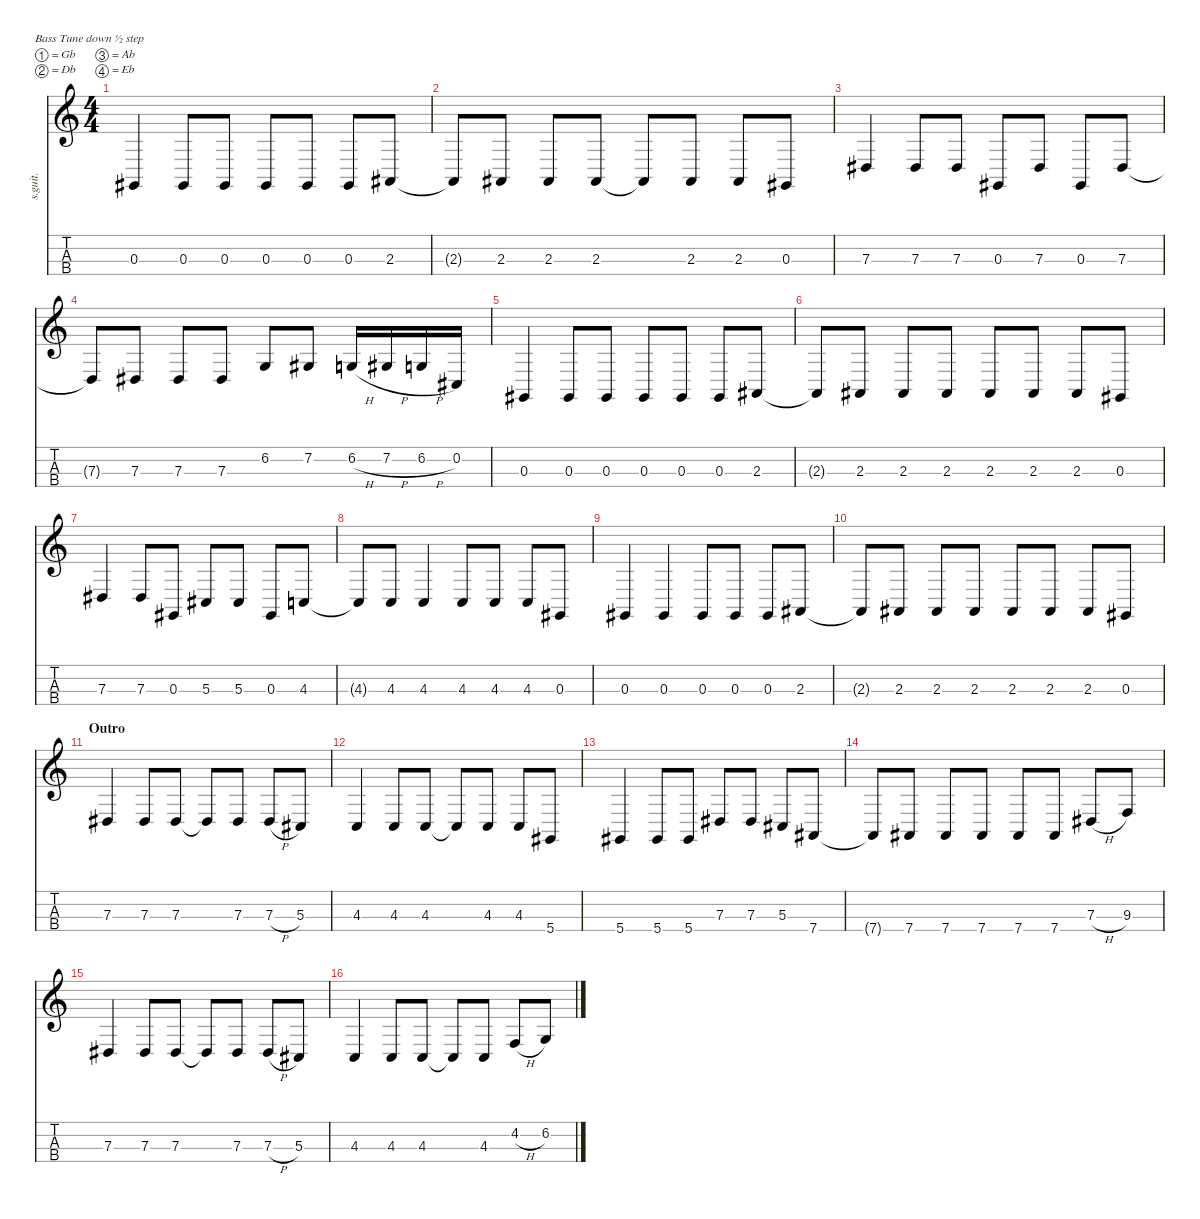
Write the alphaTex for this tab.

\defaultSystemsLayout 4
\hideDynamics
\bracketExtendMode nobrackets
\track ("Mike Dirnt" "s.guit.") {instrument electricbasspick}
\staff {score tabs}
\tuning (Gb2 Db2 Ab1 Eb1)
\ts (4 4)
\tempo (175 hide)
\clef g2
\ks c
0.3{acc #}.4{lyrics (0 "") lyrics (1 "") lyrics (2 "") lyrics (3 "") lyrics (4 "") dy fff} 0.3{acc #}.8{lyrics (0 "") lyrics (1 "") lyrics (2 "") lyrics (3 "") lyrics (4 "")} 0.3{acc #}.8{lyrics (0 "") lyrics (1 "") lyrics (2 "") lyrics (3 "") lyrics (4 "")} 0.3{acc #}.8{lyrics (0 "") lyrics (1 "") lyrics (2 "") lyrics (3 "") lyrics (4 "")} 0.3{acc #}.8{lyrics (0 "") lyrics (1 "") lyrics (2 "") lyrics (3 "") lyrics (4 "")} 0.3{acc #}.8{lyrics (0 "") lyrics (1 "") lyrics (2 "") lyrics (3 "") lyrics (4 "")} 2.3{acc #}.8{lyrics (0 "") lyrics (1 "") lyrics (2 "") lyrics (3 "") lyrics (4 "")} |
2.3{t acc #}.8{lyrics (0 "") lyrics (1 "") lyrics (2 "") lyrics (3 "") lyrics (4 "") dy f} 2.3{acc #}.8{lyrics (0 "") lyrics (1 "") lyrics (2 "") lyrics (3 "") lyrics (4 "") dy fff} 2.3{acc #}.8{lyrics (0 "") lyrics (1 "") lyrics (2 "") lyrics (3 "") lyrics (4 "")} 2.3{acc #}.8{lyrics (0 "") lyrics (1 "") lyrics (2 "") lyrics (3 "") lyrics (4 "")} 2.3{t acc #}.8{lyrics (0 "") lyrics (1 "") lyrics (2 "") lyrics (3 "") lyrics (4 "") dy f} 2.3{acc #}.8{lyrics (0 "") lyrics (1 "") lyrics (2 "") lyrics (3 "") lyrics (4 "") dy fff} 2.3{acc #}.8{lyrics (0 "") lyrics (1 "") lyrics (2 "") lyrics (3 "") lyrics (4 "")} 0.3{acc #}.8{lyrics (0 "") lyrics (1 "") lyrics (2 "") lyrics (3 "") lyrics (4 "")} |
7.3{acc #}.4{lyrics (0 "") lyrics (1 "") lyrics (2 "") lyrics (3 "") lyrics (4 "")} 7.3{acc #}.8{lyrics (0 "") lyrics (1 "") lyrics (2 "") lyrics (3 "") lyrics (4 "")} 7.3{acc #}.8{lyrics (0 "") lyrics (1 "") lyrics (2 "") lyrics (3 "") lyrics (4 "")} 0.3{acc #}.8{lyrics (0 "") lyrics (1 "") lyrics (2 "") lyrics (3 "") lyrics (4 "")} 7.3{acc #}.8{lyrics (0 "") lyrics (1 "") lyrics (2 "") lyrics (3 "") lyrics (4 "")} 0.3{acc #}.8{lyrics (0 "") lyrics (1 "") lyrics (2 "") lyrics (3 "") lyrics (4 "")} 7.3{acc #}.8{lyrics (0 "") lyrics (1 "") lyrics (2 "") lyrics (3 "") lyrics (4 "")} |
7.3{t acc #}.8{lyrics (0 "") lyrics (1 "") lyrics (2 "") lyrics (3 "") lyrics (4 "")} 7.3{acc #}.8{lyrics (0 "") lyrics (1 "") lyrics (2 "") lyrics (3 "") lyrics (4 "")} 7.3{acc #}.8{lyrics (0 "") lyrics (1 "") lyrics (2 "") lyrics (3 "") lyrics (4 "")} 7.3{acc #}.8{lyrics (0 "") lyrics (1 "") lyrics (2 "") lyrics (3 "") lyrics (4 "")} 6.2.8{lyrics (0 "") lyrics (1 "") lyrics (2 "") lyrics (3 "") lyrics (4 "")} 7.2{acc #}.8{lyrics (0 "") lyrics (1 "") lyrics (2 "") lyrics (3 "") lyrics (4 "")} 6.2{h}.16{lyrics (0 "") lyrics (1 "") lyrics (2 "") lyrics (3 "") lyrics (4 "")} 7.2{h acc #}.16{lyrics (0 "") lyrics (1 "") lyrics (2 "") lyrics (3 "") lyrics (4 "")} 6.2{h}.16{lyrics (0 "") lyrics (1 "") lyrics (2 "") lyrics (3 "") lyrics (4 "")} 0.2{acc #}.16{lyrics (0 "") lyrics (1 "") lyrics (2 "") lyrics (3 "") lyrics (4 "")} |
0.3{acc #}.4{lyrics (0 "") lyrics (1 "") lyrics (2 "") lyrics (3 "") lyrics (4 "")} 0.3{acc #}.8{lyrics (0 "") lyrics (1 "") lyrics (2 "") lyrics (3 "") lyrics (4 "")} 0.3{acc #}.8{lyrics (0 "") lyrics (1 "") lyrics (2 "") lyrics (3 "") lyrics (4 "")} 0.3{acc #}.8{lyrics (0 "") lyrics (1 "") lyrics (2 "") lyrics (3 "") lyrics (4 "")} 0.3{acc #}.8{lyrics (0 "") lyrics (1 "") lyrics (2 "") lyrics (3 "") lyrics (4 "")} 0.3{acc #}.8{lyrics (0 "") lyrics (1 "") lyrics (2 "") lyrics (3 "") lyrics (4 "")} 2.3{acc #}.8{lyrics (0 "") lyrics (1 "") lyrics (2 "") lyrics (3 "") lyrics (4 "")} |
2.3{t acc #}.8{lyrics (0 "") lyrics (1 "") lyrics (2 "") lyrics (3 "") lyrics (4 "") dy f} 2.3{acc #}.8{lyrics (0 "") lyrics (1 "") lyrics (2 "") lyrics (3 "") lyrics (4 "") dy fff} 2.3{acc #}.8{lyrics (0 "") lyrics (1 "") lyrics (2 "") lyrics (3 "") lyrics (4 "")} 2.3{acc #}.8{lyrics (0 "") lyrics (1 "") lyrics (2 "") lyrics (3 "") lyrics (4 "")} 2.3{acc #}.8{lyrics (0 "") lyrics (1 "") lyrics (2 "") lyrics (3 "") lyrics (4 "") dy f} 2.3{acc #}.8{lyrics (0 "") lyrics (1 "") lyrics (2 "") lyrics (3 "") lyrics (4 "") dy fff} 2.3{acc #}.8{lyrics (0 "") lyrics (1 "") lyrics (2 "") lyrics (3 "") lyrics (4 "")} 0.3{acc #}.8{lyrics (0 "") lyrics (1 "") lyrics (2 "") lyrics (3 "") lyrics (4 "")} |
7.3{acc #}.4{lyrics (0 "") lyrics (1 "") lyrics (2 "") lyrics (3 "") lyrics (4 "")} 7.3{acc #}.8{lyrics (0 "") lyrics (1 "") lyrics (2 "") lyrics (3 "") lyrics (4 "")} 0.3{acc #}.8{lyrics (0 "") lyrics (1 "") lyrics (2 "") lyrics (3 "") lyrics (4 "")} 5.3{acc #}.8{lyrics (0 "") lyrics (1 "") lyrics (2 "") lyrics (3 "") lyrics (4 "")} 5.3{acc #}.8{lyrics (0 "") lyrics (1 "") lyrics (2 "") lyrics (3 "") lyrics (4 "")} 0.3{acc #}.8{lyrics (0 "") lyrics (1 "") lyrics (2 "") lyrics (3 "") lyrics (4 "")} 4.3.8{lyrics (0 "") lyrics (1 "") lyrics (2 "") lyrics (3 "") lyrics (4 "")} |
4.3{t}.8{lyrics (0 "") lyrics (1 "") lyrics (2 "") lyrics (3 "") lyrics (4 "")} 4.3.8{lyrics (0 "") lyrics (1 "") lyrics (2 "") lyrics (3 "") lyrics (4 "")} 4.3.4{lyrics (0 "") lyrics (1 "") lyrics (2 "") lyrics (3 "") lyrics (4 "")} 4.3.8{lyrics (0 "") lyrics (1 "") lyrics (2 "") lyrics (3 "") lyrics (4 "")} 4.3.8{lyrics (0 "") lyrics (1 "") lyrics (2 "") lyrics (3 "") lyrics (4 "")} 4.3.8{lyrics (0 "") lyrics (1 "") lyrics (2 "") lyrics (3 "") lyrics (4 "")} 0.3{acc #}.8{lyrics (0 "") lyrics (1 "") lyrics (2 "") lyrics (3 "") lyrics (4 "")} |
0.3{acc #}.4{lyrics (0 "") lyrics (1 "") lyrics (2 "") lyrics (3 "") lyrics (4 "")} 0.3{acc #}.4{lyrics (0 "") lyrics (1 "") lyrics (2 "") lyrics (3 "") lyrics (4 "")} 0.3{acc #}.8{lyrics (0 "") lyrics (1 "") lyrics (2 "") lyrics (3 "") lyrics (4 "")} 0.3{acc #}.8{lyrics (0 "") lyrics (1 "") lyrics (2 "") lyrics (3 "") lyrics (4 "")} 0.3{acc #}.8{lyrics (0 "") lyrics (1 "") lyrics (2 "") lyrics (3 "") lyrics (4 "")} 2.3{acc #}.8{lyrics (0 "") lyrics (1 "") lyrics (2 "") lyrics (3 "") lyrics (4 "")} |
2.3{t acc #}.8{lyrics (0 "") lyrics (1 "") lyrics (2 "") lyrics (3 "") lyrics (4 "") dy f} 2.3{acc #}.8{lyrics (0 "") lyrics (1 "") lyrics (2 "") lyrics (3 "") lyrics (4 "") dy fff} 2.3{acc #}.8{lyrics (0 "") lyrics (1 "") lyrics (2 "") lyrics (3 "") lyrics (4 "")} 2.3{acc #}.8{lyrics (0 "") lyrics (1 "") lyrics (2 "") lyrics (3 "") lyrics (4 "")} 2.3{acc #}.8{lyrics (0 "") lyrics (1 "") lyrics (2 "") lyrics (3 "") lyrics (4 "")} 2.3{acc #}.8{lyrics (0 "") lyrics (1 "") lyrics (2 "") lyrics (3 "") lyrics (4 "")} 2.3{acc #}.8{lyrics (0 "") lyrics (1 "") lyrics (2 "") lyrics (3 "") lyrics (4 "")} 0.3{acc #}.8{lyrics (0 "") lyrics (1 "") lyrics (2 "") lyrics (3 "") lyrics (4 "")} |
\section ("" "Outro")
7.3{acc #}.4{lyrics (0 "") lyrics (1 "") lyrics (2 "") lyrics (3 "") lyrics (4 "")} 7.3{acc #}.8{lyrics (0 "") lyrics (1 "") lyrics (2 "") lyrics (3 "") lyrics (4 "")} 7.3{acc #}.8{lyrics (0 "") lyrics (1 "") lyrics (2 "") lyrics (3 "") lyrics (4 "")} 7.3{t acc #}.8{lyrics (0 "") lyrics (1 "") lyrics (2 "") lyrics (3 "") lyrics (4 "")} 7.3{acc #}.8{lyrics (0 "") lyrics (1 "") lyrics (2 "") lyrics (3 "") lyrics (4 "")} 7.3{h acc #}.8{lyrics (0 "") lyrics (1 "") lyrics (2 "") lyrics (3 "") lyrics (4 "")} 5.3{acc #}.8{lyrics (0 "") lyrics (1 "") lyrics (2 "") lyrics (3 "") lyrics (4 "")} |
4.3.4{lyrics (0 "") lyrics (1 "") lyrics (2 "") lyrics (3 "") lyrics (4 "")} 4.3.8{lyrics (0 "") lyrics (1 "") lyrics (2 "") lyrics (3 "") lyrics (4 "")} 4.3.8{lyrics (0 "") lyrics (1 "") lyrics (2 "") lyrics (3 "") lyrics (4 "")} 4.3{t}.8{lyrics (0 "") lyrics (1 "") lyrics (2 "") lyrics (3 "") lyrics (4 "")} 4.3.8{lyrics (0 "") lyrics (1 "") lyrics (2 "") lyrics (3 "") lyrics (4 "")} 4.3.8{lyrics (0 "") lyrics (1 "") lyrics (2 "") lyrics (3 "") lyrics (4 "")} 5.4{acc #}.8{lyrics (0 "") lyrics (1 "") lyrics (2 "") lyrics (3 "") lyrics (4 "")} |
5.4{acc #}.4{lyrics (0 "") lyrics (1 "") lyrics (2 "") lyrics (3 "") lyrics (4 "")} 5.4{acc #}.8{lyrics (0 "") lyrics (1 "") lyrics (2 "") lyrics (3 "") lyrics (4 "")} 5.4{acc #}.8{lyrics (0 "") lyrics (1 "") lyrics (2 "") lyrics (3 "") lyrics (4 "")} 7.3{acc #}.8{lyrics (0 "") lyrics (1 "") lyrics (2 "") lyrics (3 "") lyrics (4 "")} 7.3{acc #}.8{lyrics (0 "") lyrics (1 "") lyrics (2 "") lyrics (3 "") lyrics (4 "")} 5.3{acc #}.8{lyrics (0 "") lyrics (1 "") lyrics (2 "") lyrics (3 "") lyrics (4 "")} 7.4{acc #}.8{lyrics (0 "") lyrics (1 "") lyrics (2 "") lyrics (3 "") lyrics (4 "")} |
7.4{t acc #}.8{lyrics (0 "") lyrics (1 "") lyrics (2 "") lyrics (3 "") lyrics (4 "")} 7.4{acc #}.8{lyrics (0 "") lyrics (1 "") lyrics (2 "") lyrics (3 "") lyrics (4 "")} 7.4{acc #}.8{lyrics (0 "") lyrics (1 "") lyrics (2 "") lyrics (3 "") lyrics (4 "")} 7.4{acc #}.8{lyrics (0 "") lyrics (1 "") lyrics (2 "") lyrics (3 "") lyrics (4 "")} 7.4{acc #}.8{lyrics (0 "") lyrics (1 "") lyrics (2 "") lyrics (3 "") lyrics (4 "")} 7.4{acc #}.8{lyrics (0 "") lyrics (1 "") lyrics (2 "") lyrics (3 "") lyrics (4 "")} 7.3{h acc #}.8{lyrics (0 "") lyrics (1 "") lyrics (2 "") lyrics (3 "") lyrics (4 "")} 9.3.8{lyrics (0 "") lyrics (1 "") lyrics (2 "") lyrics (3 "") lyrics (4 "")} |
7.3{acc #}.4{lyrics (0 "") lyrics (1 "") lyrics (2 "") lyrics (3 "") lyrics (4 "")} 7.3{acc #}.8{lyrics (0 "") lyrics (1 "") lyrics (2 "") lyrics (3 "") lyrics (4 "")} 7.3{acc #}.8{lyrics (0 "") lyrics (1 "") lyrics (2 "") lyrics (3 "") lyrics (4 "")} 7.3{t acc #}.8{lyrics (0 "") lyrics (1 "") lyrics (2 "") lyrics (3 "") lyrics (4 "")} 7.3{acc #}.8{lyrics (0 "") lyrics (1 "") lyrics (2 "") lyrics (3 "") lyrics (4 "")} 7.3{h acc #}.8{lyrics (0 "") lyrics (1 "") lyrics (2 "") lyrics (3 "") lyrics (4 "")} 5.3{acc #}.8{lyrics (0 "") lyrics (1 "") lyrics (2 "") lyrics (3 "") lyrics (4 "")} |
4.3.4{lyrics (0 "") lyrics (1 "") lyrics (2 "") lyrics (3 "") lyrics (4 "")} 4.3.8{lyrics (0 "") lyrics (1 "") lyrics (2 "") lyrics (3 "") lyrics (4 "")} 4.3.8{lyrics (0 "") lyrics (1 "") lyrics (2 "") lyrics (3 "") lyrics (4 "")} 4.3{t}.8{lyrics (0 "") lyrics (1 "") lyrics (2 "") lyrics (3 "") lyrics (4 "")} 4.3.8{lyrics (0 "") lyrics (1 "") lyrics (2 "") lyrics (3 "") lyrics (4 "")} 4.2{h}.8{lyrics (0 "") lyrics (1 "") lyrics (2 "") lyrics (3 "") lyrics (4 "")} 6.2.8{lyrics (0 "") lyrics (1 "") lyrics (2 "") lyrics (3 "") lyrics (4 "")}
